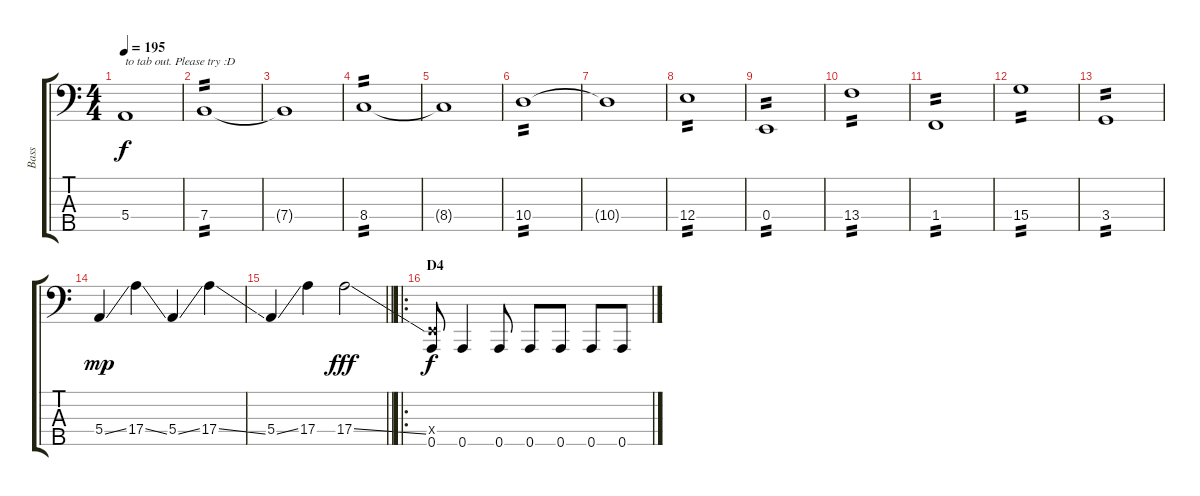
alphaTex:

\track ("Bass" "Bass") {instrument electricbassfinger}
\staff {score tabs}
\tuning (G2 D2 A1 E1 A0) {hide}
\ts (4 4)
\tempo 195
\clef f4
\ks c
5.4{t}.1{txt "to tab out. Please try :D" dy f} |
7.4.1{tp 2} |
7.4{t}.1 |
8.4.1{tp 2} |
8.4{t}.1 |
10.4.1{tp 2} |
10.4{t}.1 |
12.4.1{tp 2} |
0.4.1{tp 2} |
13.4.1{tp 2} |
1.4.1{tp 2} |
15.4.1{tp 2} |
3.4.1{tp 2} |
5.4{ss}.4{dy mp} 17.4{ss}.4 5.4{ss}.4 17.4{ss}.4 |
\barLineRight lightlight
5.4{ss}.4 17.4.4 17.4{ss}.2{dy fff} |
\ro
\section ("" "D4")
(0.4{x} 0.5).8{dy f} 0.5.4 0.5.8 0.5.8 0.5.8 0.5.8 0.5.8
